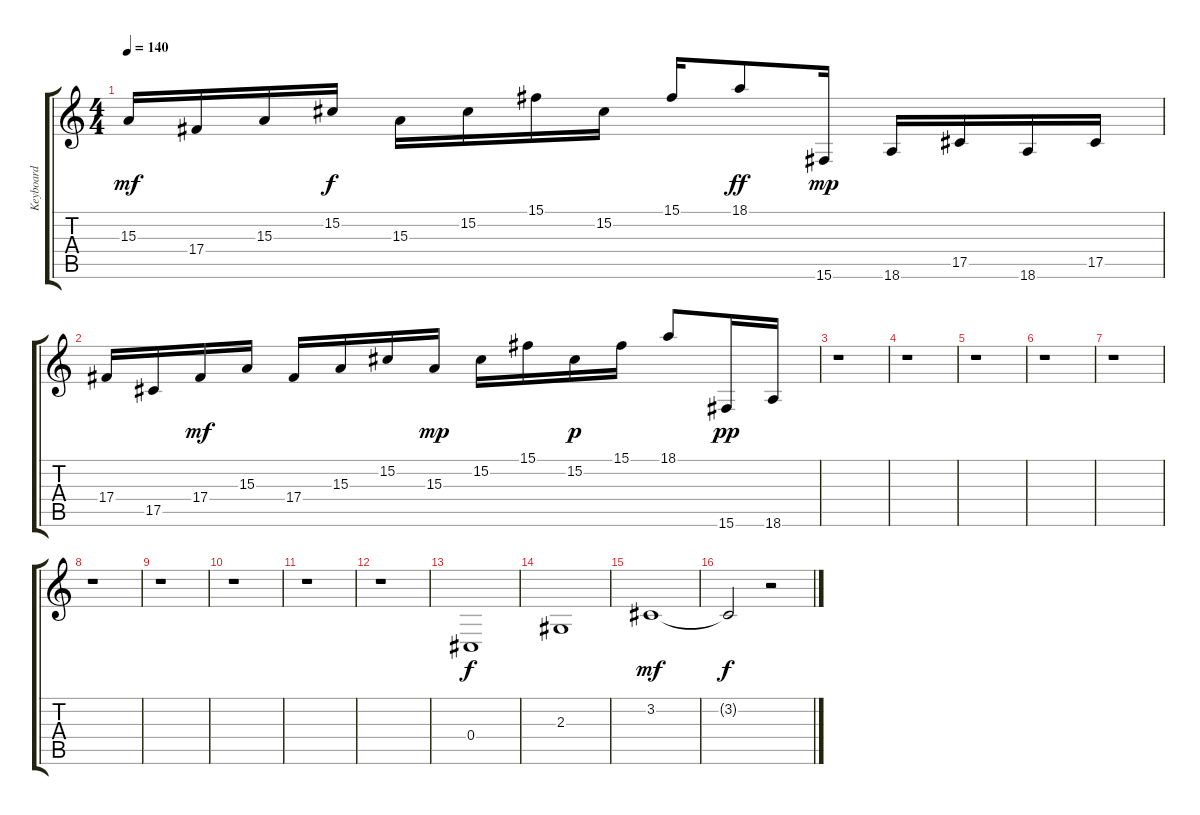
\track ("Keyboard" "Keyboard") {instrument stringensemble1}
\staff {score tabs}
\tuning (Eb4 Bb3 Gb3 Db3 Ab2 Eb2) {hide}
\ts (4 4)
\tempo 140
\clef g2
\ks c
15.3.16{dy mf instrument pizzicatostrings} 17.4.16 15.3.16 15.2.16{dy f} 15.3.16 15.2.16 15.1.16 15.2.16 15.1.16 18.1.8{dy ff} 15.6.16{dy mp} 18.6.16 17.5.16 18.6.16 17.5.16 |
17.4.16{instrument pizzicatostrings} 17.5.16 17.4.16{dy mf} 15.3.16 17.4.16 15.3.16 15.2.16 15.3.16{dy mp} 15.2.16 15.1.16 15.2.16{dy p} 15.1.16 18.1.8 15.6.16{dy pp} 18.6.16 |
r.1 |
r.1 |
r.1 |
r.1 |
r.1 |
r.1 |
r.1 |
r.1 |
r.1 |
r.1 |
0.4.1{dy f instrument brasssection} |
2.3.1{instrument brasssection} |
3.2.1{dy mf instrument brasssection} |
3.2{t}.2{dy f} r.2
